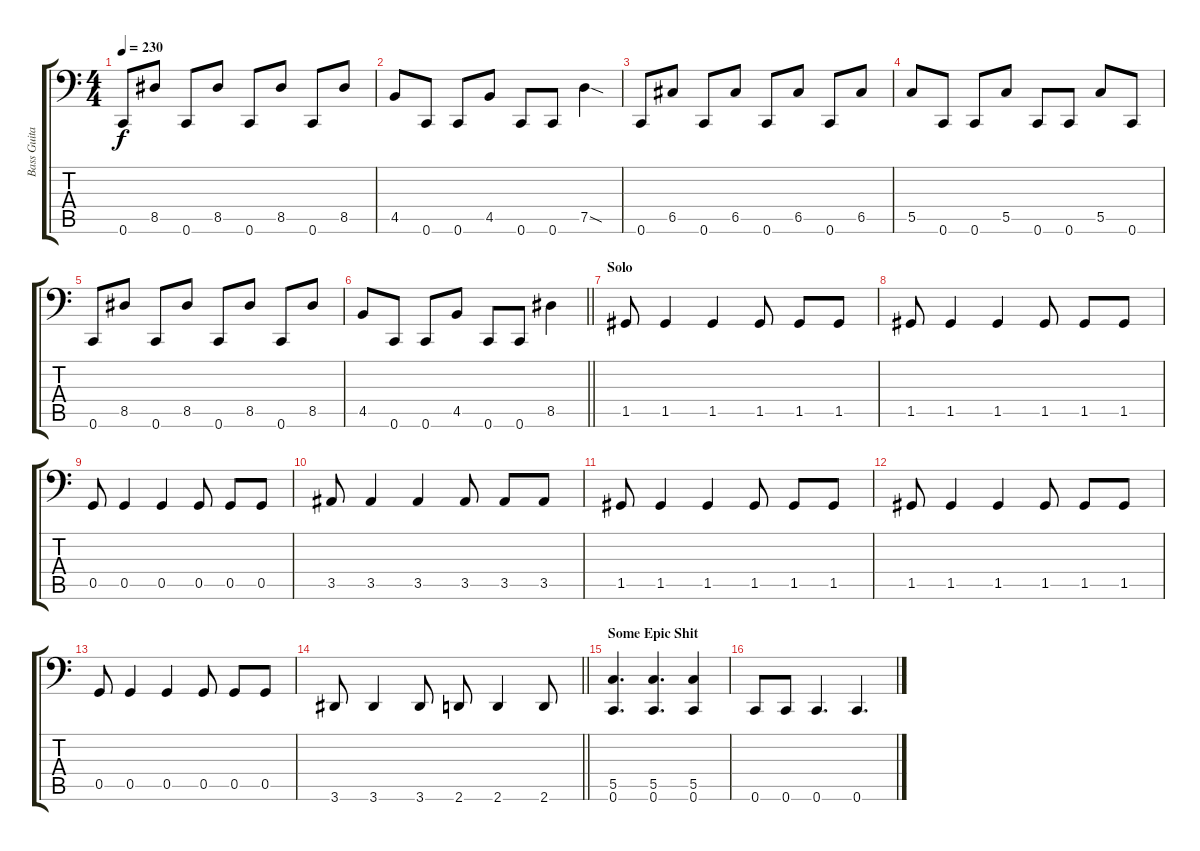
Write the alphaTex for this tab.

\track ("Bass Guitar" "Bass Guita") {instrument electricbassfinger}
\staff {score tabs}
\tuning (D3 A2 F2 C2 G1 C1) {hide}
\ts (4 4)
\tempo 230
\clef f4
\ks c
0.6.8{dy f} 8.5.8 0.6.8 8.5.8 0.6.8 8.5.8 0.6.8 8.5.8 |
4.5.8 0.6.8 0.6.8 4.5.8 0.6.8 0.6.8 7.5{sod}.4 |
0.6.8 6.5.8 0.6.8 6.5.8 0.6.8 6.5.8 0.6.8 6.5.8 |
5.5.8 0.6.8 0.6.8 5.5.8 0.6.8 0.6.8 5.5.8 0.6.8 |
0.6.8 8.5.8 0.6.8 8.5.8 0.6.8 8.5.8 0.6.8 8.5.8 |
\barLineRight lightlight
4.5.8 0.6.8 0.6.8 4.5.8 0.6.8 0.6.8 8.5.4 |
\section ("" "Solo")
1.5.8 1.5.4 1.5.4 1.5.8 1.5.8 1.5.8 |
1.5.8 1.5.4 1.5.4 1.5.8 1.5.8 1.5.8 |
0.5.8 0.5.4 0.5.4 0.5.8 0.5.8 0.5.8 |
3.5.8 3.5.4 3.5.4 3.5.8 3.5.8 3.5.8 |
1.5.8 1.5.4 1.5.4 1.5.8 1.5.8 1.5.8 |
1.5.8 1.5.4 1.5.4 1.5.8 1.5.8 1.5.8 |
0.5.8 0.5.4 0.5.4 0.5.8 0.5.8 0.5.8 |
\barLineRight lightlight
3.6.8 3.6.4 3.6.8 2.6.8 2.6.4 2.6.8 |
\section ("" "Some Epic Shit")
(5.5 0.6).4{d} (5.5 0.6).4{d} (5.5 0.6).4 |
0.6.8 0.6.8 0.6.4{d} 0.6.4{d}
